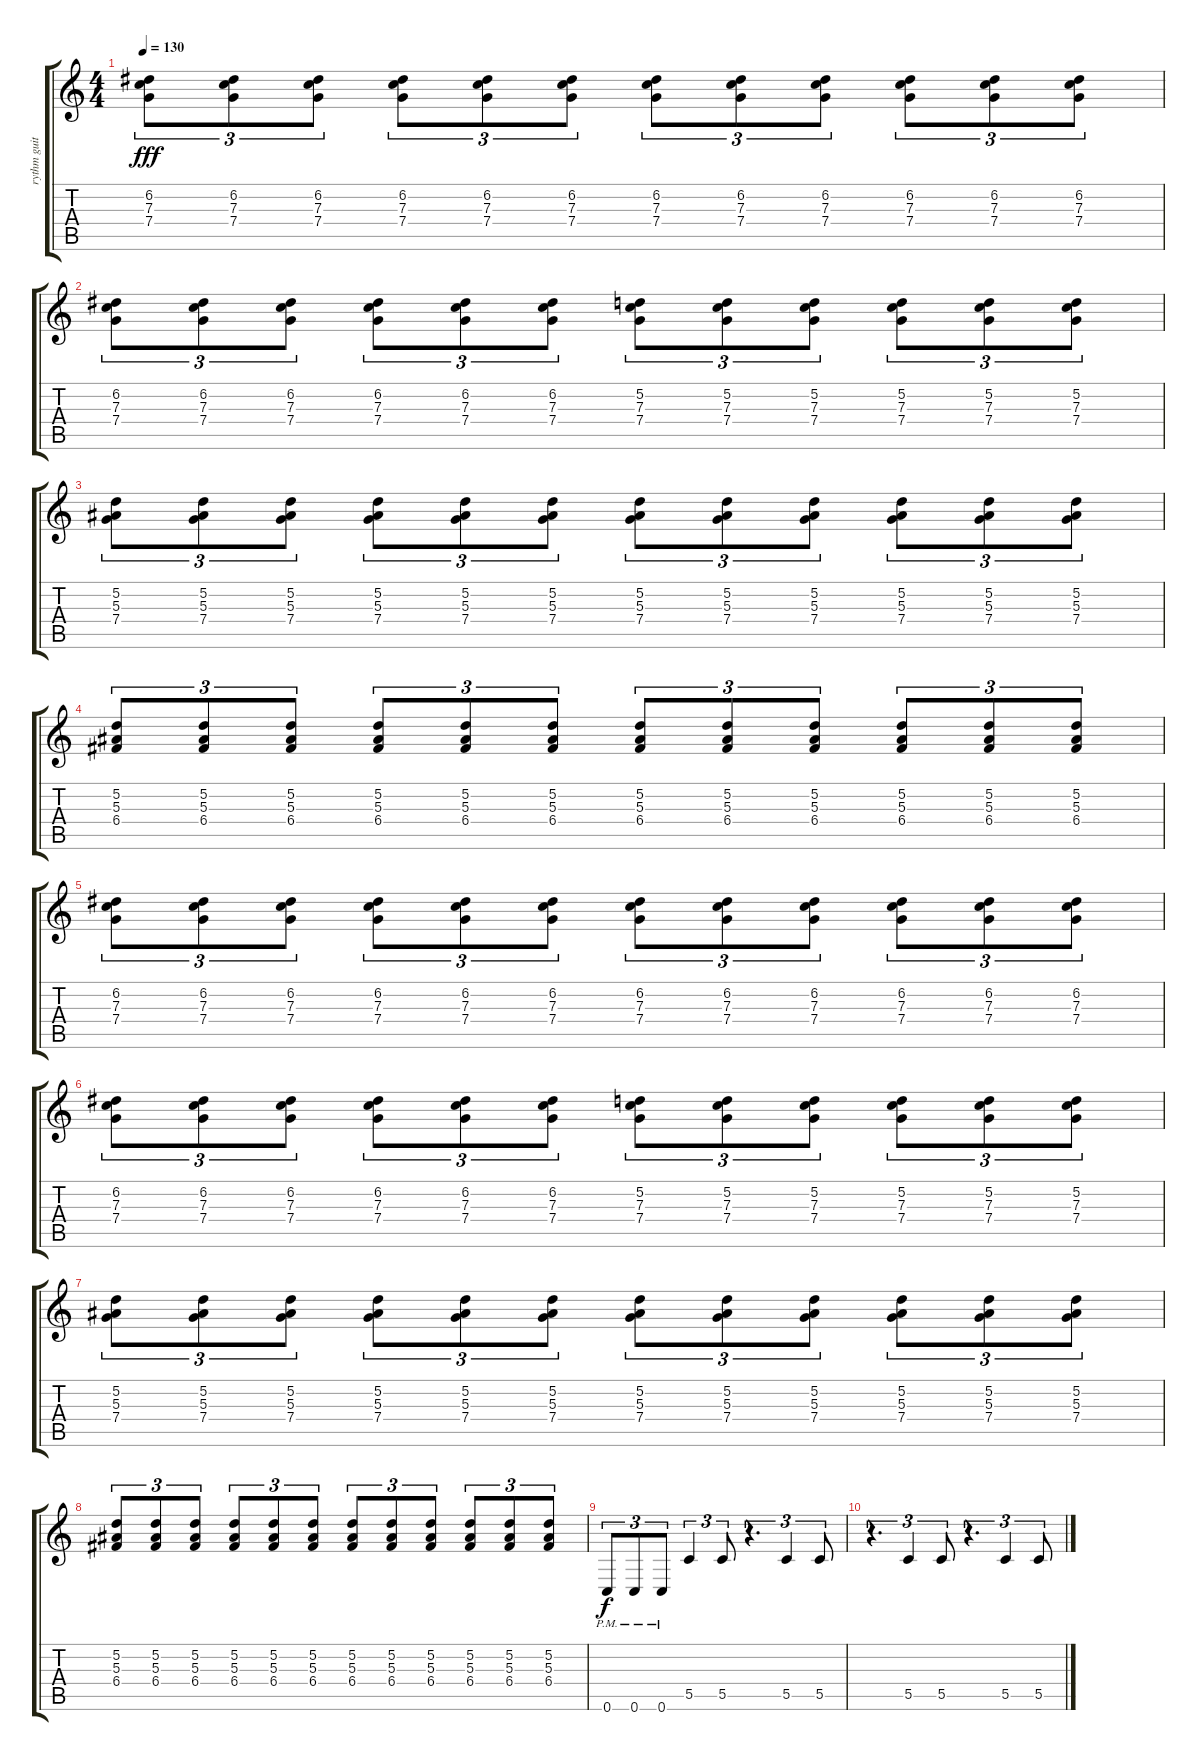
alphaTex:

\track ("rythm guitar" "rythm guit") {instrument distortionguitar}
\staff {score tabs}
\tuning (D4 A3 F3 C3 G2 C2) {hide}
\ts (4 4)
\tempo 130
\clef g2
\ks c
(6.2 7.3 7.4).8{tu (3 2) dy fff} (6.2 7.3 7.4).8{tu (3 2)} (6.2 7.3 7.4).8{tu (3 2)} (6.2 7.3 7.4).8{tu (3 2)} (6.2 7.3 7.4).8{tu (3 2)} (6.2 7.3 7.4).8{tu (3 2)} (6.2 7.3 7.4).8{tu (3 2)} (6.2 7.3 7.4).8{tu (3 2)} (6.2 7.3 7.4).8{tu (3 2)} (6.2 7.3 7.4).8{tu (3 2)} (6.2 7.3 7.4).8{tu (3 2)} (6.2 7.3 7.4).8{tu (3 2)} |
(6.2 7.3 7.4).8{tu (3 2)} (6.2 7.3 7.4).8{tu (3 2)} (6.2 7.3 7.4).8{tu (3 2)} (6.2 7.3 7.4).8{tu (3 2)} (6.2 7.3 7.4).8{tu (3 2)} (6.2 7.3 7.4).8{tu (3 2)} (5.2 7.3 7.4).8{tu (3 2)} (5.2 7.3 7.4).8{tu (3 2)} (5.2 7.3 7.4).8{tu (3 2)} (5.2 7.3 7.4).8{tu (3 2)} (5.2 7.3 7.4).8{tu (3 2)} (5.2 7.3 7.4).8{tu (3 2)} |
(5.2 5.3 7.4).8{tu (3 2)} (5.2 5.3 7.4).8{tu (3 2)} (5.2 5.3 7.4).8{tu (3 2)} (5.2 5.3 7.4).8{tu (3 2)} (5.2 5.3 7.4).8{tu (3 2)} (5.2 5.3 7.4).8{tu (3 2)} (5.2 5.3 7.4).8{tu (3 2)} (5.2 5.3 7.4).8{tu (3 2)} (5.2 5.3 7.4).8{tu (3 2)} (5.2 5.3 7.4).8{tu (3 2)} (5.2 5.3 7.4).8{tu (3 2)} (5.2 5.3 7.4).8{tu (3 2)} |
(5.2 5.3 6.4).8{tu (3 2)} (5.2 5.3 6.4).8{tu (3 2)} (5.2 5.3 6.4).8{tu (3 2)} (5.2 5.3 6.4).8{tu (3 2)} (5.2 5.3 6.4).8{tu (3 2)} (5.2 5.3 6.4).8{tu (3 2)} (5.2 5.3 6.4).8{tu (3 2)} (5.2 5.3 6.4).8{tu (3 2)} (5.2 5.3 6.4).8{tu (3 2)} (5.2 5.3 6.4).8{tu (3 2)} (5.2 5.3 6.4).8{tu (3 2)} (5.2 5.3 6.4).8{tu (3 2)} |
(6.2 7.3 7.4).8{tu (3 2)} (6.2 7.3 7.4).8{tu (3 2)} (6.2 7.3 7.4).8{tu (3 2)} (6.2 7.3 7.4).8{tu (3 2)} (6.2 7.3 7.4).8{tu (3 2)} (6.2 7.3 7.4).8{tu (3 2)} (6.2 7.3 7.4).8{tu (3 2)} (6.2 7.3 7.4).8{tu (3 2)} (6.2 7.3 7.4).8{tu (3 2)} (6.2 7.3 7.4).8{tu (3 2)} (6.2 7.3 7.4).8{tu (3 2)} (6.2 7.3 7.4).8{tu (3 2)} |
(6.2 7.3 7.4).8{tu (3 2)} (6.2 7.3 7.4).8{tu (3 2)} (6.2 7.3 7.4).8{tu (3 2)} (6.2 7.3 7.4).8{tu (3 2)} (6.2 7.3 7.4).8{tu (3 2)} (6.2 7.3 7.4).8{tu (3 2)} (5.2 7.3 7.4).8{tu (3 2)} (5.2 7.3 7.4).8{tu (3 2)} (5.2 7.3 7.4).8{tu (3 2)} (5.2 7.3 7.4).8{tu (3 2)} (5.2 7.3 7.4).8{tu (3 2)} (5.2 7.3 7.4).8{tu (3 2)} |
(5.2 5.3 7.4).8{tu (3 2)} (5.2 5.3 7.4).8{tu (3 2)} (5.2 5.3 7.4).8{tu (3 2)} (5.2 5.3 7.4).8{tu (3 2)} (5.2 5.3 7.4).8{tu (3 2)} (5.2 5.3 7.4).8{tu (3 2)} (5.2 5.3 7.4).8{tu (3 2)} (5.2 5.3 7.4).8{tu (3 2)} (5.2 5.3 7.4).8{tu (3 2)} (5.2 5.3 7.4).8{tu (3 2)} (5.2 5.3 7.4).8{tu (3 2)} (5.2 5.3 7.4).8{tu (3 2)} |
(5.2 5.3 6.4).8{tu (3 2)} (5.2 5.3 6.4).8{tu (3 2)} (5.2 5.3 6.4).8{tu (3 2)} (5.2 5.3 6.4).8{tu (3 2)} (5.2 5.3 6.4).8{tu (3 2)} (5.2 5.3 6.4).8{tu (3 2)} (5.2 5.3 6.4).8{tu (3 2)} (5.2 5.3 6.4).8{tu (3 2)} (5.2 5.3 6.4).8{tu (3 2)} (5.2 5.3 6.4).8{tu (3 2)} (5.2 5.3 6.4).8{tu (3 2)} (5.2 5.3 6.4).8{tu (3 2)} |
0.6{pm}.8{tu (3 2) dy f} 0.6{pm}.8{tu (3 2)} 0.6{pm}.8{tu (3 2)} 5.5.4{tu (3 2)} 5.5.8{tu (3 2)} r.4{d tu (3 2)} 5.5.4{tu (3 2)} 5.5.8{tu (3 2)} |
r.4{d tu (3 2)} 5.5.4{tu (3 2)} 5.5.8{tu (3 2)} r.4{d tu (3 2)} 5.5.4{tu (3 2)} 5.5.8{tu (3 2)}
